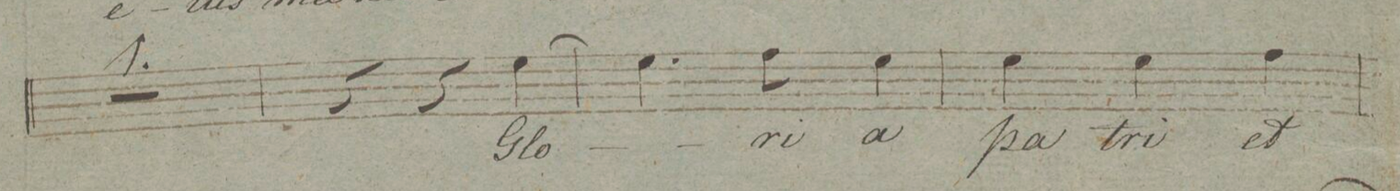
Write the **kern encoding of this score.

**kern	**text	**dynam
*I"Tenore.	*	*
*clefC4	*	*
*k[f#]	*	*
*M3/4	*	*
2.r	.	.
=106	=106	=106
4r	.	.
4r	.	.
[4d\	Glo-	.
=107	=107	=107
4.d\]	.	.
8e\	-ri-	.
4d\	-a	.
=108	=108	=108
4d\	pa-	.
4d\	-tri	.
4e\	et	.
=109	=109	=109
*-	*-	*-
